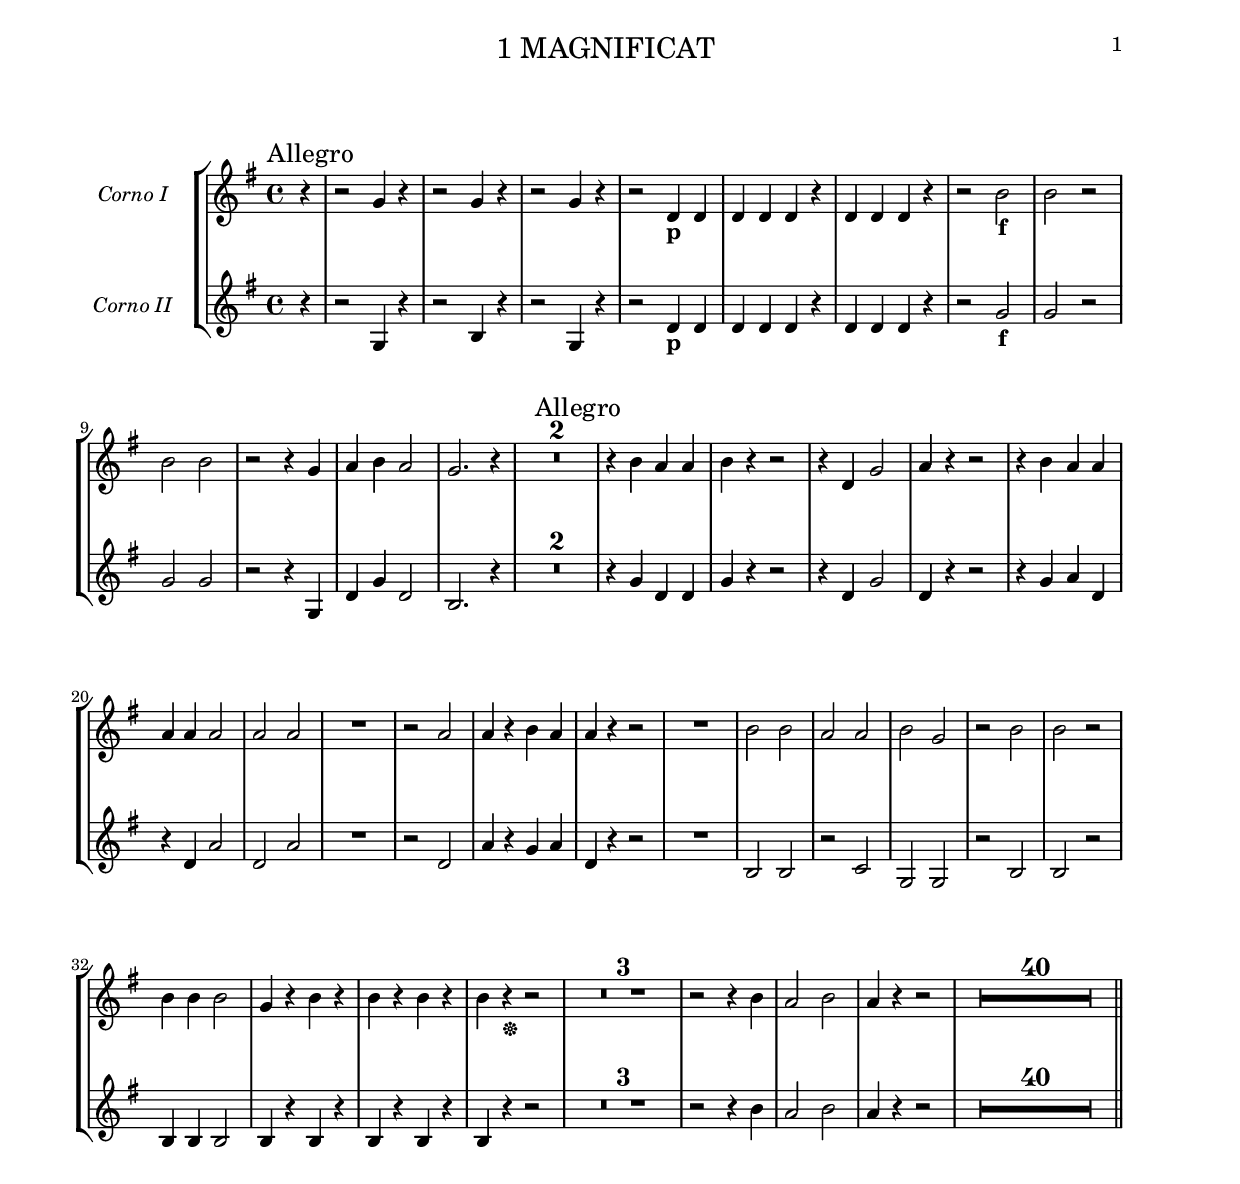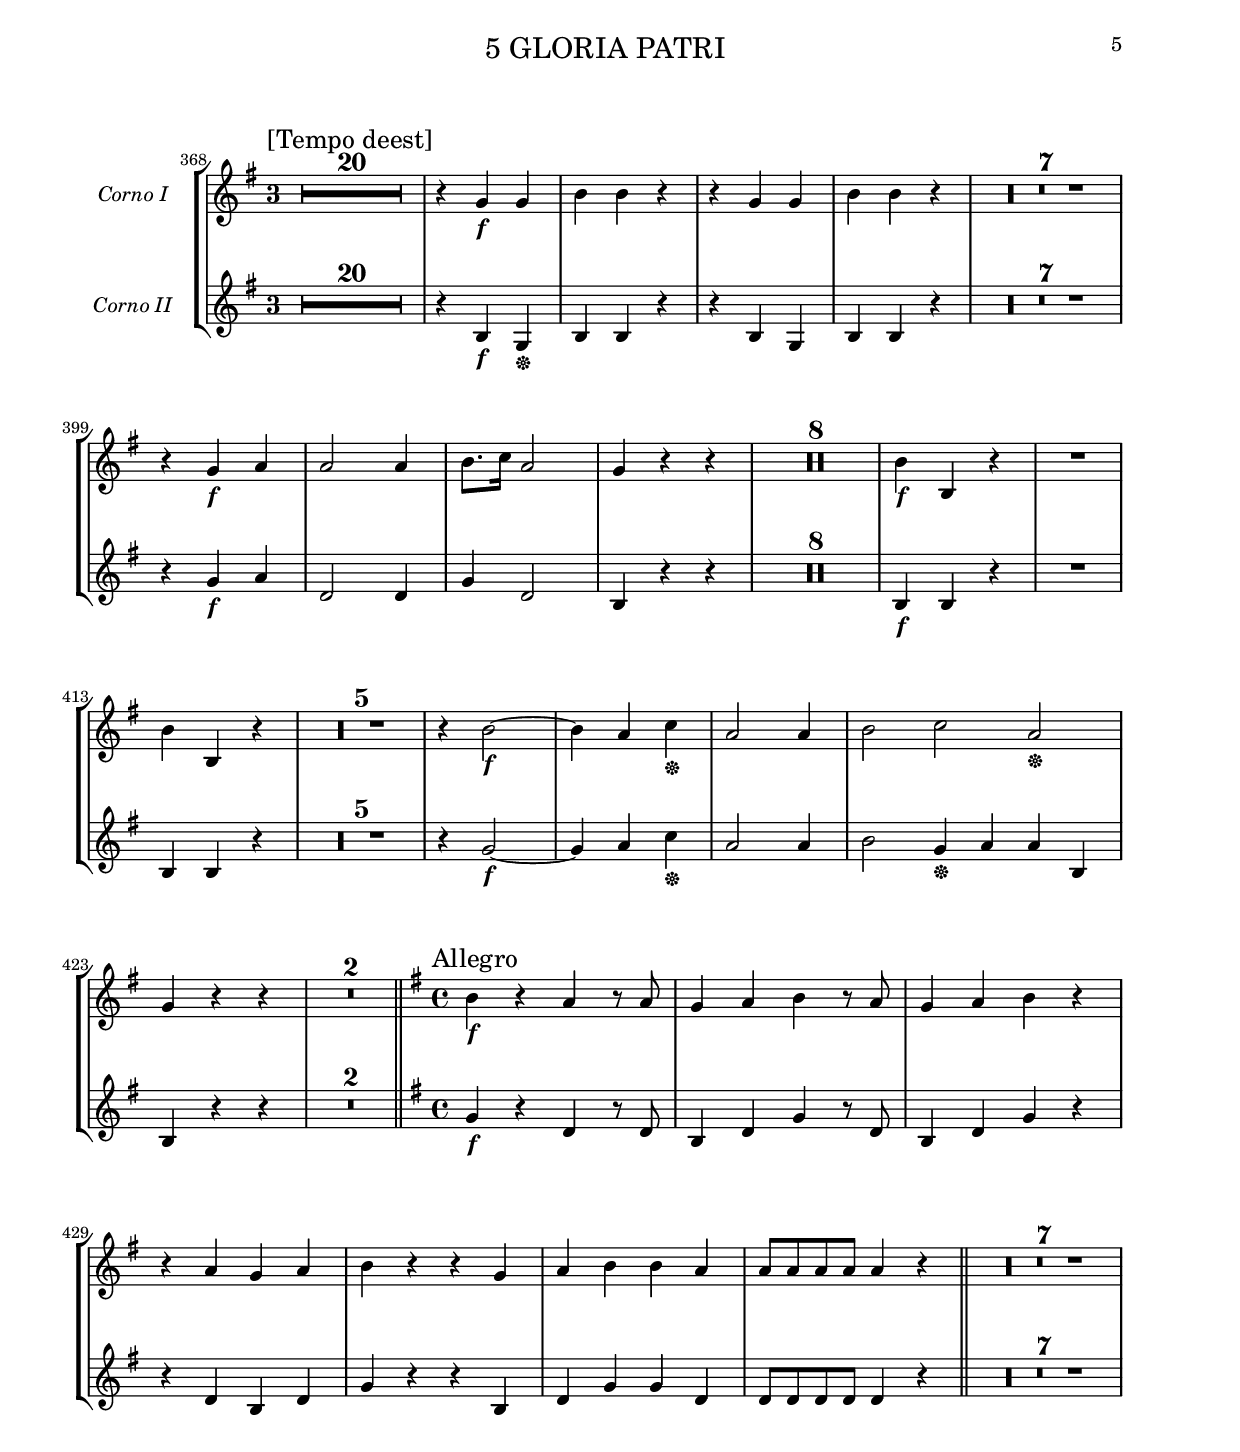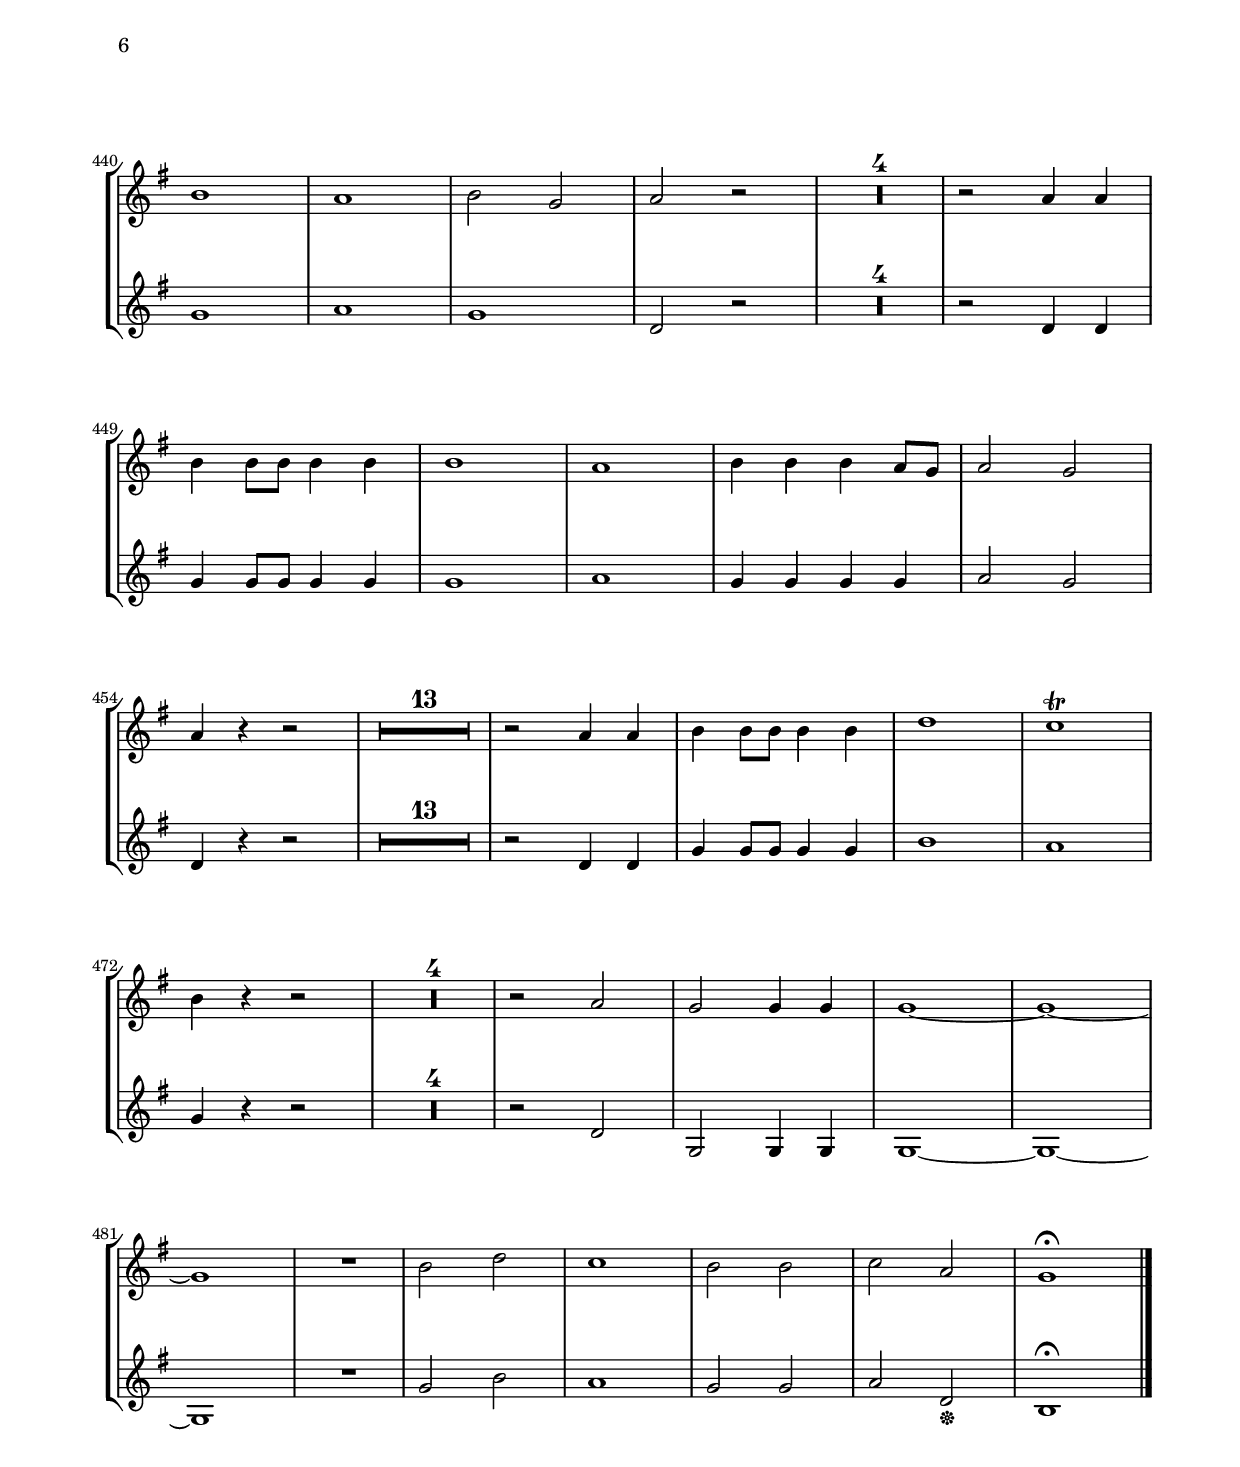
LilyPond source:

% (c) 2018 by Wolfgang Skala.
% This file is licensed under the Creative Commons Attribution-NonCommercial-ShareAlike 4.0 International License.
% To view a copy of this license, visit http://creativecommons.org/licenses/by-nc-sa/4.0/.

\version "2.18.0"

\include "../definitions.ly"

\paper {
	#(set-paper-size "a4" 'portrait)
	indent = 2\cm
	top-margin = 1.5\cm
	system-separator-markup = ##f
	system-system-spacing =
    #'((basic-distance . 17)
       (minimum-distance . 17)
       (padding . -100)
       (stretchability . 0))
	
	top-system-spacing =
    #'((basic-distance . 17)
       (minimum-distance . 17)
       (padding . -100)
       (stretchability . 0))
	
	top-markup-spacing =
    #'((basic-distance . 0)
       (minimum-distance . 0)
       (padding . -100)
       (stretchability . 0))
		
	markup-system-spacing =
    #'((basic-distance . 17)
       (minimum-distance . 17)
       (padding . -100)
       (stretchability . 0))
	
	last-bottom-spacing =
    #'((basic-distance . 0)
       (minimum-distance . 0)
       (padding . 0)
       (stretchability . 1.0e7))
}

#(set-global-staff-size 17.82)


\book {
	\bookpart {
		\header {
			title = "Magnificat"
			subtitle = "BurG II/61"
			movement = "1 MAGNIFICAT"
			location = "Baldassare Galuppi"
		}
		\paper {
			page-count = #1
		}
		\score {
			<<
				\new StaffGroup <<
					\new Staff {
						\set Staff.instrumentName = "Corno I"
						\MagnificatCornoI
					}
					\new Staff {
						\set Staff.instrumentName = "Corno II"
						\MagnificatCornoII
					}
				>>
			>>
		}
	}
	\bookpart {
		\header {
			movement = "2 ESURIENTES"
		}
		\score {
			<<
				\new StaffGroup <<
					\new Staff {
						\set Staff.instrumentName = "Corno I"
						\EsurientesCornoI
					}
					\new Staff {
						\set Staff.instrumentName = "Corno II"
						\EsurientesCornoII
					}
				>>
			>>
		}
	}
	\bookpart {
		\header {
			movement = "3 SUSCEPIT ISRAEL"
		}
		\score {
			<<
				\new StaffGroup <<
					\new Staff {
						\set Staff.instrumentName = "Corno I"
						\SuscepitCornoI
					}
					\new Staff {
						\set Staff.instrumentName = "Corno II"
						\SuscepitCornoII
					}
				>>
			>>
		}
	}
	\bookpart {
		\header {
			movement = "4 SICUT LOCUTUS"
		}
		\score {
			<<
				\new StaffGroup <<
					\new Staff {
						\set Staff.instrumentName = "Corno I"
						\SicutCornoI
					}
					\new Staff {
						\set Staff.instrumentName = "Corno II"
						\SicutCornoII
					}
				>>
			>>
		}
	}
	\bookpart {
		\header {
			movement = "5 GLORIA PATRI"
		}
		\paper {
			systems-per-page = #5
		}
		\score {
			<<
				\new StaffGroup <<
					\new Staff {
						\set Staff.instrumentName = "Corno I"
						\GloriaCornoI
					}
					\new Staff {
						\set Staff.instrumentName = "Corno II"
						\GloriaCornoII
					}
				>>
			>>
		}
	}
}